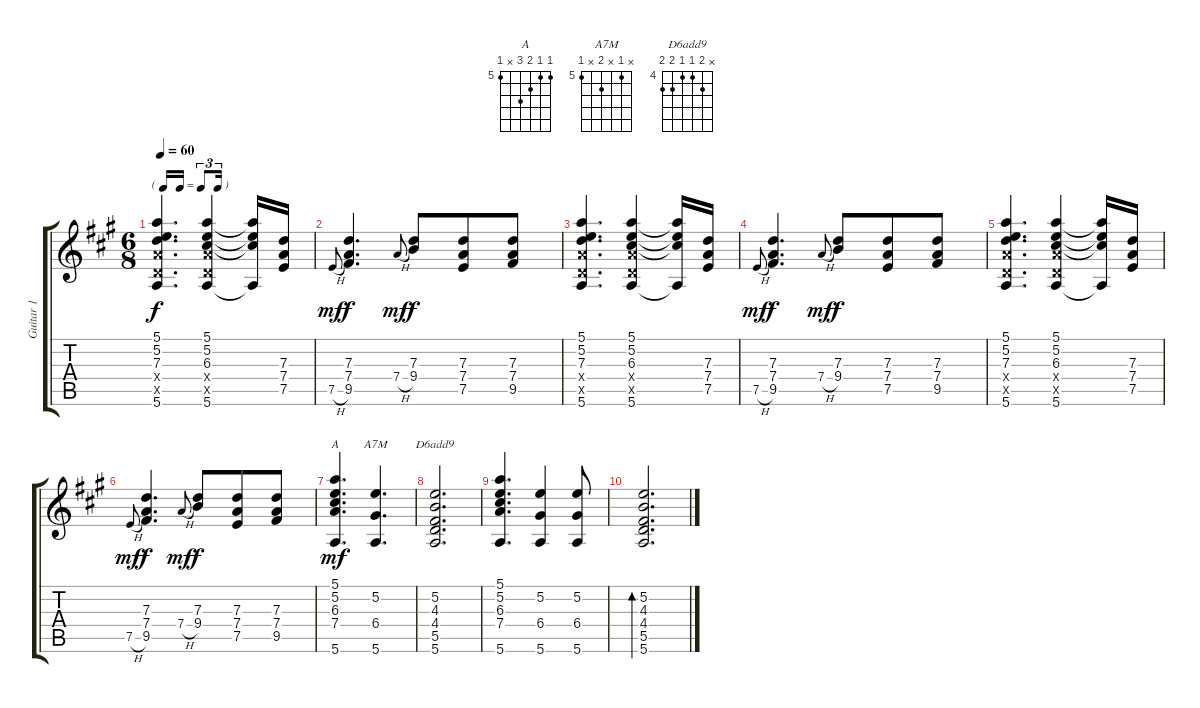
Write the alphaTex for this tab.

\track ("Guitar 1" "Guitar 1") {instrument electricguitarclean}
\staff {score tabs}
\tuning (E4 B3 G3 D3 A2 E2) {hide}
\chord ("A" 5 5 6 7 x 5) {firstfret 5}
\chord ("A7M" x 5 x 6 x 5) {firstfret 5}
\chord ("D6add9" x 5 4 4 5 5) {firstfret 4}
\ts (6 8)
\tf triplet16th
\tempo 60
\clef g2
\ks a
(5.1 5.2 7.3 7.4{x} 5.5{x} 5.6).4{d dy f} (5.1 5.2 6.3 7.4{x} 5.5{x} 5.6).4 (5.1{t} 5.2{t} 6.3{t} 5.6{t}).16 (7.3 7.4 7.5).16 |
7.5{h}.8{gr onbeat dy mf} (7.3 7.4 9.5).4{d dy f} 7.4{h}.8{gr onbeat dy mf} (7.3 9.4).8{dy f} (7.3 7.4 7.5).8 (7.3 7.4 9.5).8 |
(5.1 5.2 7.3 7.4{x} 5.5{x} 5.6).4{d} (5.1 5.2 6.3 7.4{x} 5.5{x} 5.6).4 (5.1{t} 5.2{t} 6.3{t} 5.6{t}).16 (7.3 7.4 7.5).16 |
7.5{h}.8{gr onbeat dy mf} (7.3 7.4 9.5).4{d dy f} 7.4{h}.8{gr onbeat dy mf} (7.3 9.4).8{dy f} (7.3 7.4 7.5).8 (7.3 7.4 9.5).8 |
(5.1 5.2 7.3 7.4{x} 5.5{x} 5.6).4{d} (5.1 5.2 6.3 7.4{x} 5.5{x} 5.6).4 (5.1{t} 5.2{t} 6.3{t} 5.6{t}).16 (7.3 7.4 7.5).16 |
7.5{h}.8{gr onbeat dy mf} (7.3 7.4 9.5).4{d dy f} 7.4{h}.8{gr onbeat dy mf} (7.3 9.4).8{dy f} (7.3 7.4 7.5).8 (7.3 7.4 9.5).8 |
(5.1 5.2 6.3 7.4 5.6).4{d ch "A" dy mf} (5.2 6.4 5.6).4{d ch "A7M"} |
(5.2 4.3 4.4 5.5 5.6).2{d ch "D6add9"} |
(5.1 5.2 6.3 7.4 5.6).4{d} (5.2 6.4 5.6).4 (5.2 6.4 5.6).8 |
(5.2 4.3 4.4 5.5 5.6).2{d bd 120}
